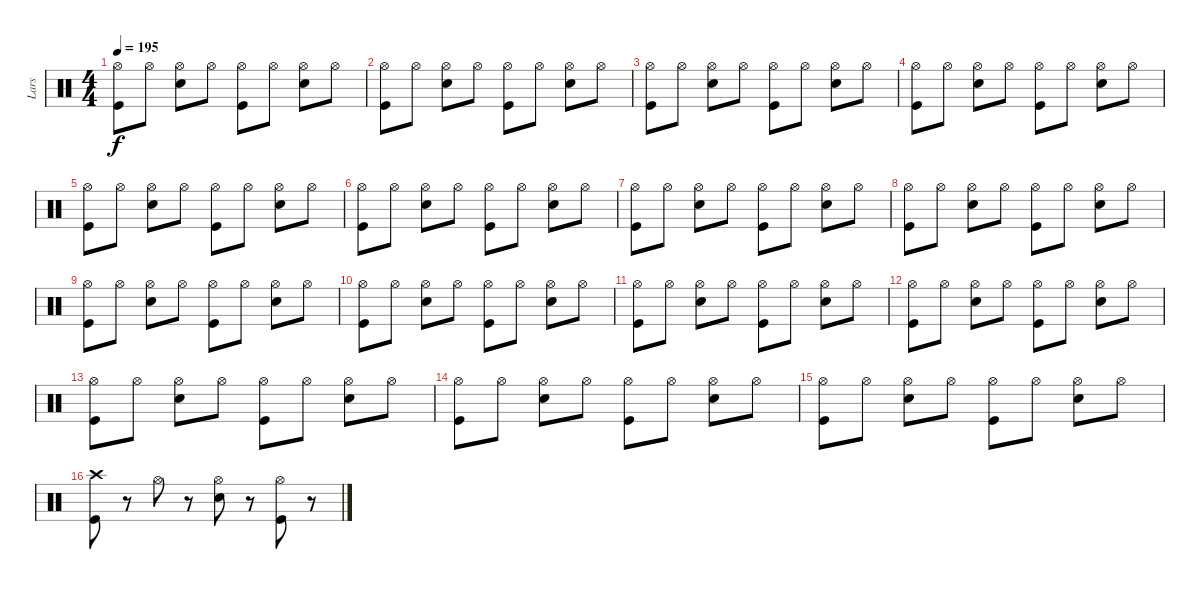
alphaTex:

\track ("Lars" "Lars") {instrument percussion}
\staff {score}
\articulation defaults
\ts (4 4)
\tempo 195
\clef neutral
\ks c
("Hi-Hat (open)" "Kick (hit)").8{dy f} "Hi-Hat (open)".8 ("Hi-Hat (open)" "Snare (hit) 2").8 "Hi-Hat (open)".8 ("Hi-Hat (open)" "Kick (hit)").8 "Hi-Hat (open)".8 ("Hi-Hat (open)" "Snare (hit) 2").8 "Hi-Hat (open)".8 |
("Hi-Hat (open)" "Kick (hit)").8 "Hi-Hat (open)".8 ("Hi-Hat (open)" "Snare (hit) 2").8 "Hi-Hat (open)".8 ("Hi-Hat (open)" "Kick (hit)").8 "Hi-Hat (open)".8 ("Hi-Hat (open)" "Snare (hit) 2").8 "Hi-Hat (open)".8 |
("Hi-Hat (open)" "Kick (hit)").8 "Hi-Hat (open)".8 ("Hi-Hat (open)" "Snare (hit) 2").8 "Hi-Hat (open)".8 ("Hi-Hat (open)" "Kick (hit)").8 "Hi-Hat (open)".8 ("Hi-Hat (open)" "Snare (hit) 2").8 "Hi-Hat (open)".8 |
("Hi-Hat (open)" "Kick (hit)").8 "Hi-Hat (open)".8 ("Hi-Hat (open)" "Snare (hit) 2").8 "Hi-Hat (open)".8 ("Hi-Hat (open)" "Kick (hit)").8 "Hi-Hat (open)".8 ("Hi-Hat (open)" "Snare (hit) 2").8 "Hi-Hat (open)".8 |
("Hi-Hat (open)" "Kick (hit)").8 "Hi-Hat (open)".8 ("Hi-Hat (open)" "Snare (hit) 2").8 "Hi-Hat (open)".8 ("Hi-Hat (open)" "Kick (hit)").8 "Hi-Hat (open)".8 ("Hi-Hat (open)" "Snare (hit) 2").8 "Hi-Hat (open)".8 |
("Hi-Hat (open)" "Kick (hit)").8 "Hi-Hat (open)".8 ("Hi-Hat (open)" "Snare (hit) 2").8 "Hi-Hat (open)".8 ("Hi-Hat (open)" "Kick (hit)").8 "Hi-Hat (open)".8 ("Hi-Hat (open)" "Snare (hit) 2").8 "Hi-Hat (open)".8 |
("Hi-Hat (open)" "Kick (hit)").8 "Hi-Hat (open)".8 ("Hi-Hat (open)" "Snare (hit) 2").8 "Hi-Hat (open)".8 ("Hi-Hat (open)" "Kick (hit)").8 "Hi-Hat (open)".8 ("Hi-Hat (open)" "Snare (hit) 2").8 "Hi-Hat (open)".8 |
("Hi-Hat (open)" "Kick (hit)").8 "Hi-Hat (open)".8 ("Hi-Hat (open)" "Snare (hit) 2").8 "Hi-Hat (open)".8 ("Hi-Hat (open)" "Kick (hit)").8 "Hi-Hat (open)".8 ("Hi-Hat (open)" "Snare (hit) 2").8 "Hi-Hat (open)".8 |
("Hi-Hat (open)" "Kick (hit)").8 "Hi-Hat (open)".8 ("Hi-Hat (open)" "Snare (hit) 2").8 "Hi-Hat (open)".8 ("Hi-Hat (open)" "Kick (hit)").8 "Hi-Hat (open)".8 ("Hi-Hat (open)" "Snare (hit) 2").8 "Hi-Hat (open)".8 |
("Hi-Hat (open)" "Kick (hit)").8 "Hi-Hat (open)".8 ("Hi-Hat (open)" "Snare (hit) 2").8 "Hi-Hat (open)".8 ("Hi-Hat (open)" "Kick (hit)").8 "Hi-Hat (open)".8 ("Hi-Hat (open)" "Snare (hit) 2").8 "Hi-Hat (open)".8 |
("Hi-Hat (open)" "Kick (hit)").8 "Hi-Hat (open)".8 ("Hi-Hat (open)" "Snare (hit) 2").8 "Hi-Hat (open)".8 ("Hi-Hat (open)" "Kick (hit)").8 "Hi-Hat (open)".8 ("Hi-Hat (open)" "Snare (hit) 2").8 "Hi-Hat (open)".8 |
("Hi-Hat (open)" "Kick (hit)").8 "Hi-Hat (open)".8 ("Hi-Hat (open)" "Snare (hit) 2").8 "Hi-Hat (open)".8 ("Hi-Hat (open)" "Kick (hit)").8 "Hi-Hat (open)".8 ("Hi-Hat (open)" "Snare (hit) 2").8 "Hi-Hat (open)".8 |
("Hi-Hat (open)" "Kick (hit)").8 "Hi-Hat (open)".8 ("Hi-Hat (open)" "Snare (hit) 2").8 "Hi-Hat (open)".8 ("Hi-Hat (open)" "Kick (hit)").8 "Hi-Hat (open)".8 ("Hi-Hat (open)" "Snare (hit) 2").8 "Hi-Hat (open)".8 |
("Hi-Hat (open)" "Kick (hit)").8 "Hi-Hat (open)".8 ("Hi-Hat (open)" "Snare (hit) 2").8 "Hi-Hat (open)".8 ("Hi-Hat (open)" "Kick (hit)").8 "Hi-Hat (open)".8 ("Hi-Hat (open)" "Snare (hit) 2").8 "Hi-Hat (open)".8 |
("Hi-Hat (open)" "Kick (hit)").8 "Hi-Hat (open)".8 ("Hi-Hat (open)" "Snare (hit) 2").8 "Hi-Hat (open)".8 ("Hi-Hat (open)" "Kick (hit)").8 "Hi-Hat (open)".8 ("Hi-Hat (open)" "Snare (hit) 2").8 "Hi-Hat (open)".8 |
("Crash high (hit)" "Kick (hit)").8 r.8 "Hi-Hat (open)".8 r.8 ("Hi-Hat (open)" "Snare (hit) 2").8 r.8 ("Hi-Hat (open)" "Kick (hit)").8 r.8
